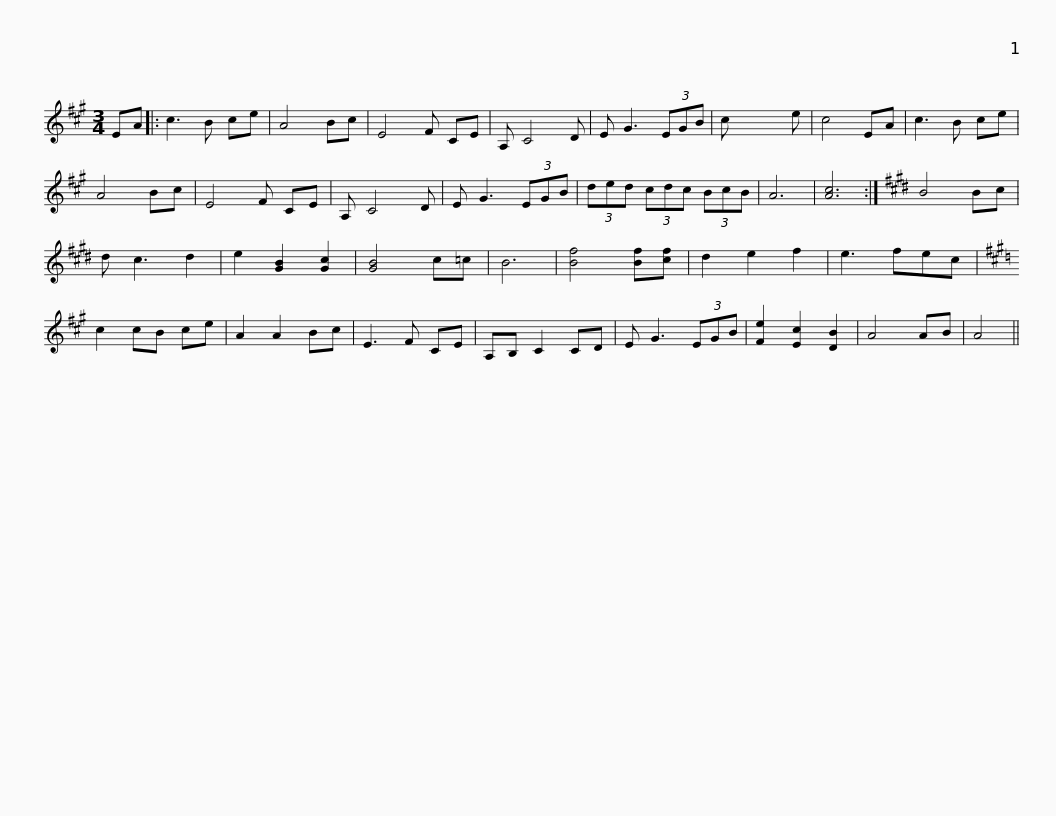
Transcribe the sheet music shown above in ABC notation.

X:1
L:1/8
M:3/4
I:linebreak $
K:A
V:1 treble
V:1
 EA |: c3 B ce | A4 Bc | E4 F CE | A, C4 D | %5
 E G3 (3EGB | c x4 e | c4 EA | c3 B ce | A4 Bc |$ %10
 E4 F CE | A, C4 D | E G3 (3EGB | (3ded (3cdc (3BcB | A6 | %15
 [Ac]6 :|[K:E] B4 Bc | d c3 d2 | e2 [GB]2 [Gc]2 |$ [GB]4 c=c | %20
 B6 | [Bf]4 [Bf][cf] | d2 e2 f2 | e3 fec |[K:A] c2 cB ce | %25
 A2 A2 Bc | E3 F CE | A,B, C2 CD |$ E G3 (3EGB | [Fe]2 [Ec]2 [DB]2 | %30
 A4 AB | A4 || %32
